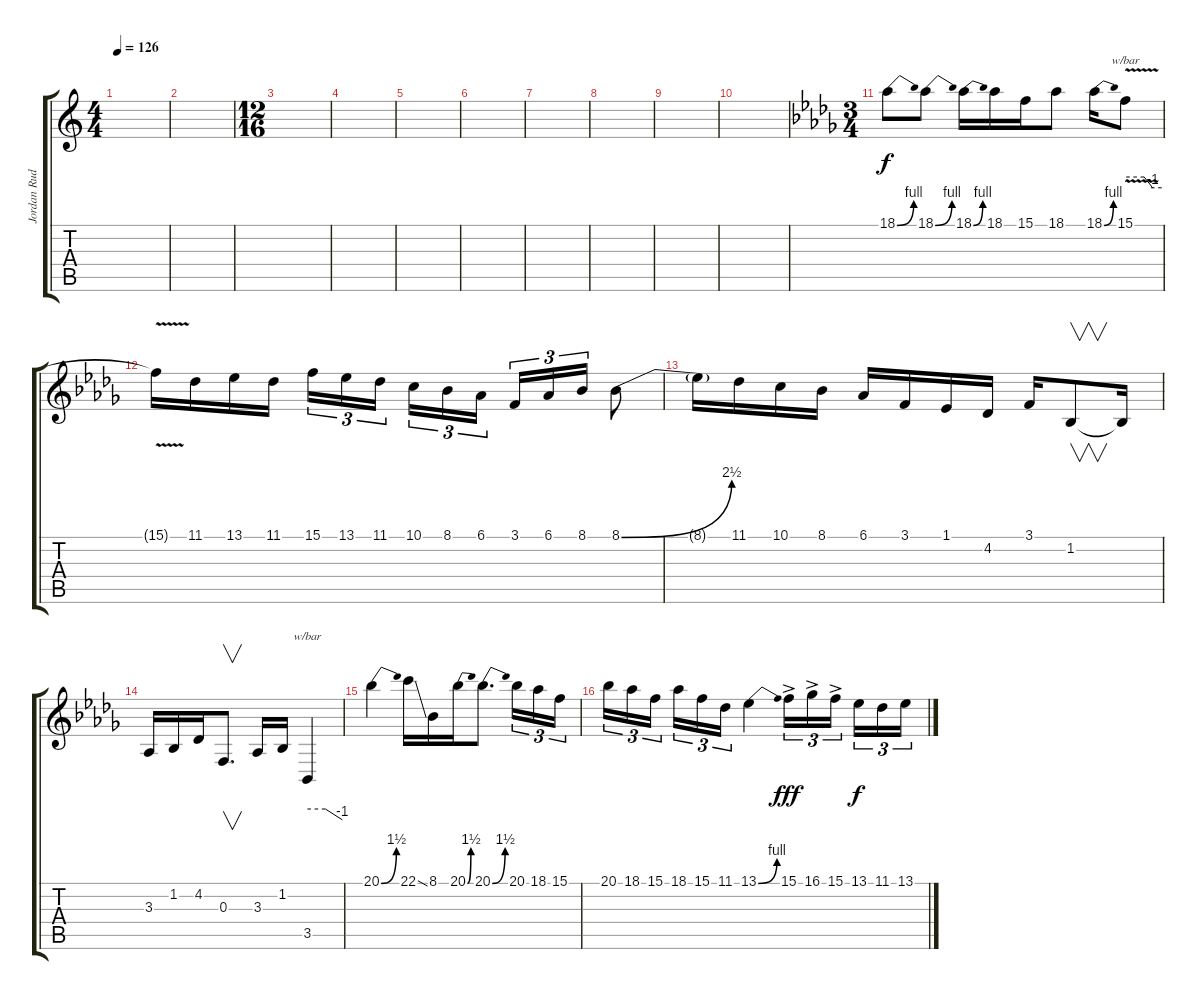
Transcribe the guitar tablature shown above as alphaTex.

\track ("Jordan Rudess" "Jordan Rud") {instrument lead2sawtooth}
\staff {score tabs}
\tuning (D4 A3 F3 C3 G2 C2) {hide}
\ts (4 4)
\tempo 126
\clef g2
\ks c
|
|
\ts (12 16)
|
|
|
|
|
|
|
|
\ts (3 4)
\ks bbminor
18.1{be (bend 0 0 60 4)}.8{instrument lead2sawtooth} 18.1{be (bend 0 0 60 4)}.8 18.1{be (bend 0 0 60 4)}.16 18.1.16 15.1.16 18.1.8 18.1{be (bend 0 0 60 4)}.16 15.1{v}.8{tbe (custom default 0 0 31 0 45 -4 60 -4)} |
15.1{t}.16 11.1.16 13.1.16 11.1.16 15.1.16{tu (3 2)} 13.1.16{tu (3 2)} 11.1.16{tu (3 2) beam splitsecondary} 10.1.16{tu (3 2)} 8.1.16{tu (3 2)} 6.1.16{tu (3 2)} 3.1.16{tu (3 2)} 6.1.16{tu (3 2)} 8.1.16{tu (3 2)} 8.1{be (bend 0 0 60 10)}.8 |
8.1{t}.16 11.1.16 10.1.16 8.1.16 6.1.16 3.1.16 1.1.16 4.2.16 3.1.16 1.2.8{v} 1.2{t}.16 |
3.3.16 1.2.16 4.2.16 0.3.8{v d} 3.3.16 1.2.16 3.5.4{tbe (custom default 0 0 31 0 60 -4)} |
20.1{be (bend 0 0 60 6)}.4 22.1{ss}.16 8.1.16 20.1{be (bend 0 0 60 6)}.16 20.1{be (bend 0 0 60 6)}.8{d} 20.1.16{tu (3 2)} 18.1.16{tu (3 2)} 15.1.16{tu (3 2)} |
20.1.16{tu (3 2)} 18.1.16{tu (3 2)} 15.1.16{tu (3 2) beam splitsecondary} 18.1.16{tu (3 2)} 15.1.16{tu (3 2)} 11.1.16{tu (3 2)} 13.1{be (bend 0 0 60 4)}.4 15.1{ac}.16{tu (3 2) dy fff} 16.1{ac}.16{tu (3 2)} 15.1{ac}.16{tu (3 2) beam splitsecondary} 13.1.16{tu (3 2) dy f} 11.1.16{tu (3 2)} 13.1.16{tu (3 2)}
